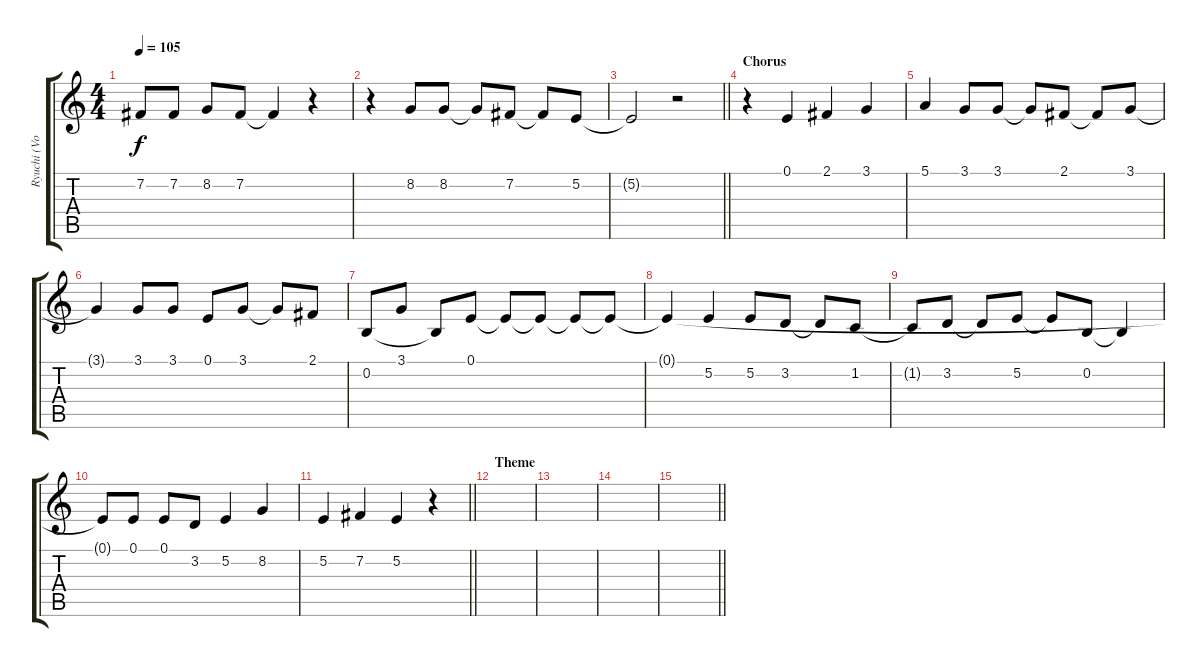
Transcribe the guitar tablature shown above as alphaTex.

\track ("Ryuchi (Voice)" "Ryuchi (Vo") {instrument pad1newage}
\staff {score tabs}
\tuning (E4 B3 G3 D3 A2 E2) {hide}
\ts (4 4)
\tempo 105
\clef g2
\ks c
7.2.8{dy f} 7.2.8 8.2.8 7.2.8 7.2{t}.4 r.4 |
r.4 8.2.8 8.2.8 8.2{t}.8 7.2.8 7.2{t}.8 5.2.8 |
\barLineRight lightlight
5.2{t}.2 r.2 |
\section ("" "Chorus")
r.4 0.1.4 2.1.4 3.1.4 |
5.1.4 3.1.8 3.1.8 3.1{t}.8 2.1.8 2.1{t}.8 3.1.8 |
3.1{t}.4 3.1.8 3.1.8 0.1.8 3.1.8 3.1{t}.8 2.1.8 |
0.2.8 3.1.8 0.2{t}.8 0.1.8 0.1{t}.8 0.1{t}.8 0.1{t}.8 0.1{t}.8 |
0.1{t}.4 5.2.4 5.2.8 3.2.8 3.2{t}.8 1.2.8 |
1.2{t}.8 3.2.8 3.2{t}.8 5.2.8 5.2{t}.8 0.2.8 0.2{t}.4 |
0.1{t}.8 0.1.8 0.1.8 3.2.8 5.2.4 8.2.4 |
\barLineRight lightlight
5.2.4 7.2.4 5.2.4 r.4 |
\section ("" "Theme")
|
|
|
\barLineRight lightlight
